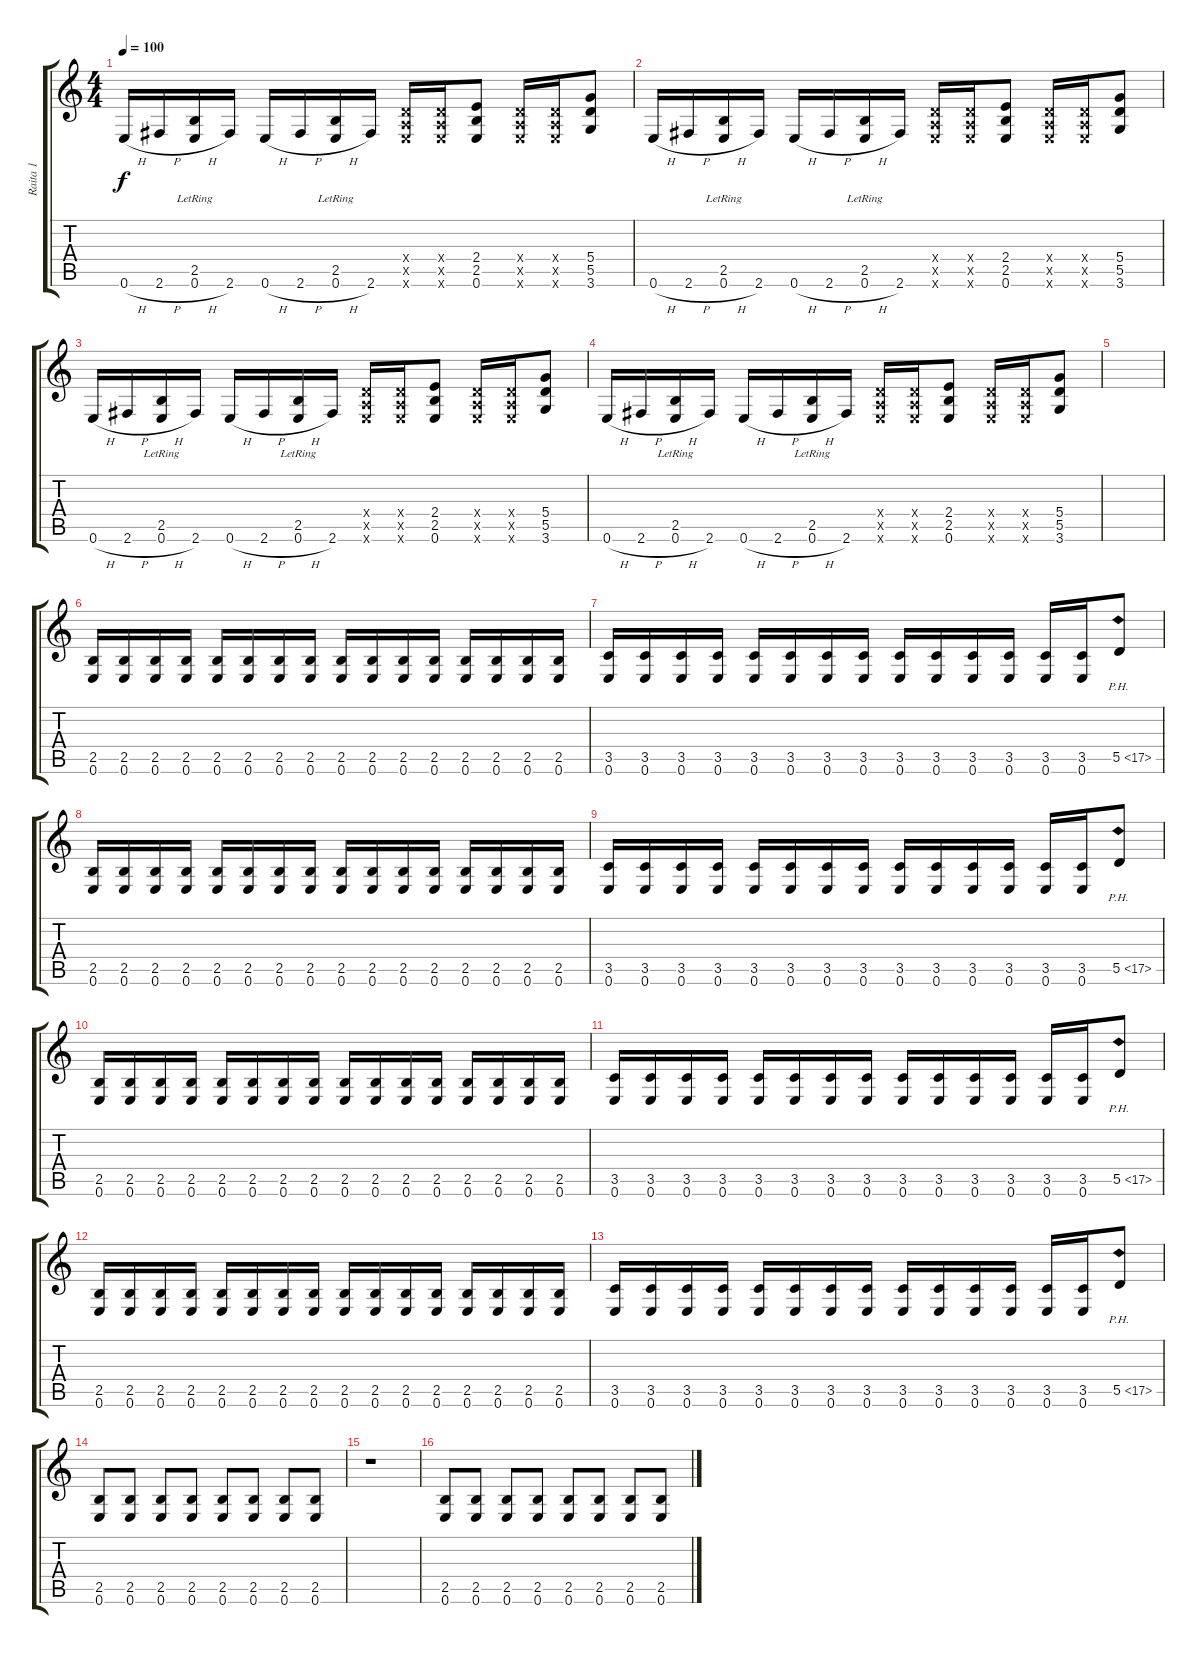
\track ("Raita 1" "Raita 1") {instrument distortionguitar}
\staff {score tabs}
\tuning (F4 C4 G3 D3 A2 E2) {hide}
\ts (4 4)
\tempo 100
\clef g2
\ks c
0.6{h}.16{dy f} 2.6{h}.16 (2.5{lr} 0.6{h}).16 2.6.16 0.6{h}.16 2.6{h}.16 (2.5{lr} 0.6{h}).16 2.6.16 (0.4{x} 0.5{x} 0.6{x}).16 (0.4{x} 0.5{x} 0.6{x}).16 (2.4 2.5 0.6).8 (0.4{x} 0.5{x} 0.6{x}).16 (0.4{x} 0.5{x} 0.6{x}).16 (5.4 5.5 3.6).8 |
0.6{h}.16 2.6{h}.16 (2.5{lr} 0.6{h}).16 2.6.16 0.6{h}.16 2.6{h}.16 (2.5{lr} 0.6{h}).16 2.6.16 (0.4{x} 0.5{x} 0.6{x}).16 (0.4{x} 0.5{x} 0.6{x}).16 (2.4 2.5 0.6).8 (0.4{x} 0.5{x} 0.6{x}).16 (0.4{x} 0.5{x} 0.6{x}).16 (5.4 5.5 3.6).8 |
0.6{h}.16 2.6{h}.16 (2.5{lr} 0.6{h}).16 2.6.16 0.6{h}.16 2.6{h}.16 (2.5{lr} 0.6{h}).16 2.6.16 (0.4{x} 0.5{x} 0.6{x}).16 (0.4{x} 0.5{x} 0.6{x}).16 (2.4 2.5 0.6).8 (0.4{x} 0.5{x} 0.6{x}).16 (0.4{x} 0.5{x} 0.6{x}).16 (5.4 5.5 3.6).8 |
0.6{h}.16 2.6{h}.16 (2.5{lr} 0.6{h}).16 2.6.16 0.6{h}.16 2.6{h}.16 (2.5{lr} 0.6{h}).16 2.6.16 (0.4{x} 0.5{x} 0.6{x}).16 (0.4{x} 0.5{x} 0.6{x}).16 (2.4 2.5 0.6).8 (0.4{x} 0.5{x} 0.6{x}).16 (0.4{x} 0.5{x} 0.6{x}).16 (5.4 5.5 3.6).8 |
|
(2.5 0.6).16 (2.5 0.6).16 (2.5 0.6).16 (2.5 0.6).16 (2.5 0.6).16 (2.5 0.6).16 (2.5 0.6).16 (2.5 0.6).16 (2.5 0.6).16 (2.5 0.6).16 (2.5 0.6).16 (2.5 0.6).16 (2.5 0.6).16 (2.5 0.6).16 (2.5 0.6).16 (2.5 0.6).16 |
(3.5 0.6).16 (3.5 0.6).16 (3.5 0.6).16 (3.5 0.6).16 (3.5 0.6).16 (3.5 0.6).16 (3.5 0.6).16 (3.5 0.6).16 (3.5 0.6).16 (3.5 0.6).16 (3.5 0.6).16 (3.5 0.6).16 (3.5 0.6).16 (3.5 0.6).16 5.5{ph 12}.8 |
(2.5 0.6).16 (2.5 0.6).16 (2.5 0.6).16 (2.5 0.6).16 (2.5 0.6).16 (2.5 0.6).16 (2.5 0.6).16 (2.5 0.6).16 (2.5 0.6).16 (2.5 0.6).16 (2.5 0.6).16 (2.5 0.6).16 (2.5 0.6).16 (2.5 0.6).16 (2.5 0.6).16 (2.5 0.6).16 |
(3.5 0.6).16 (3.5 0.6).16 (3.5 0.6).16 (3.5 0.6).16 (3.5 0.6).16 (3.5 0.6).16 (3.5 0.6).16 (3.5 0.6).16 (3.5 0.6).16 (3.5 0.6).16 (3.5 0.6).16 (3.5 0.6).16 (3.5 0.6).16 (3.5 0.6).16 5.5{ph 12}.8 |
(2.5 0.6).16 (2.5 0.6).16 (2.5 0.6).16 (2.5 0.6).16 (2.5 0.6).16 (2.5 0.6).16 (2.5 0.6).16 (2.5 0.6).16 (2.5 0.6).16 (2.5 0.6).16 (2.5 0.6).16 (2.5 0.6).16 (2.5 0.6).16 (2.5 0.6).16 (2.5 0.6).16 (2.5 0.6).16 |
(3.5 0.6).16 (3.5 0.6).16 (3.5 0.6).16 (3.5 0.6).16 (3.5 0.6).16 (3.5 0.6).16 (3.5 0.6).16 (3.5 0.6).16 (3.5 0.6).16 (3.5 0.6).16 (3.5 0.6).16 (3.5 0.6).16 (3.5 0.6).16 (3.5 0.6).16 5.5{ph 12}.8 |
(2.5 0.6).16 (2.5 0.6).16 (2.5 0.6).16 (2.5 0.6).16 (2.5 0.6).16 (2.5 0.6).16 (2.5 0.6).16 (2.5 0.6).16 (2.5 0.6).16 (2.5 0.6).16 (2.5 0.6).16 (2.5 0.6).16 (2.5 0.6).16 (2.5 0.6).16 (2.5 0.6).16 (2.5 0.6).16 |
(3.5 0.6).16 (3.5 0.6).16 (3.5 0.6).16 (3.5 0.6).16 (3.5 0.6).16 (3.5 0.6).16 (3.5 0.6).16 (3.5 0.6).16 (3.5 0.6).16 (3.5 0.6).16 (3.5 0.6).16 (3.5 0.6).16 (3.5 0.6).16 (3.5 0.6).16 5.5{ph 12}.8 |
(2.5 0.6).8 (2.5 0.6).8 (2.5 0.6).8 (2.5 0.6).8 (2.5 0.6).8 (2.5 0.6).8 (2.5 0.6).8 (2.5 0.6).8 |
r.1 |
(2.5 0.6).8 (2.5 0.6).8 (2.5 0.6).8 (2.5 0.6).8 (2.5 0.6).8 (2.5 0.6).8 (2.5 0.6).8 (2.5 0.6).8
